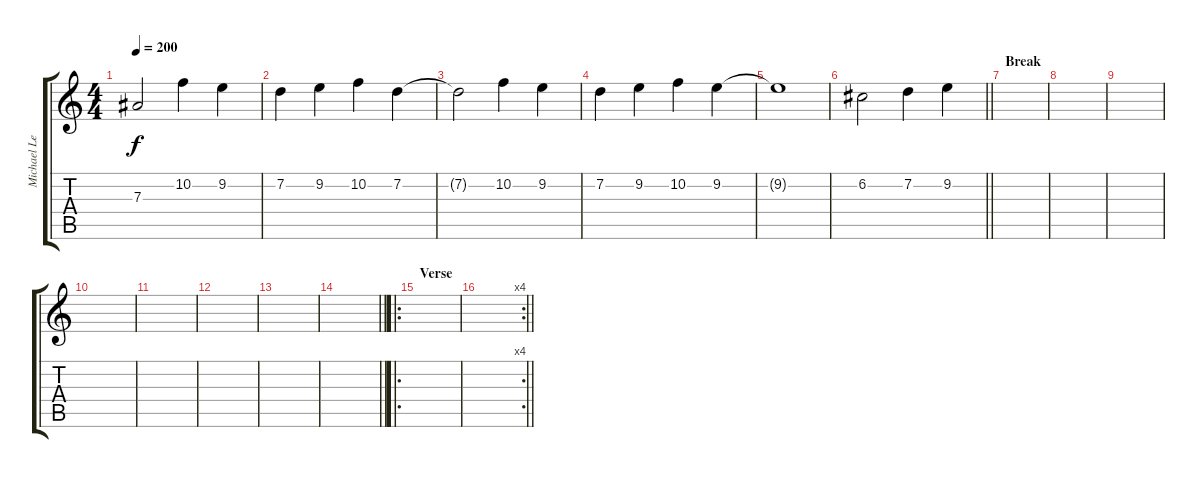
\track ("Michael Lead" "Michael Le") {instrument distortionguitar}
\staff {score tabs}
\tuning (C4 G3 Eb3 Bb2 F2 C2) {hide}
\ts (4 4)
\tempo 200
\clef g2
\ks c
7.3{t}.2{dy f} 10.2.4 9.2.4 |
7.2.4 9.2.4 10.2.4 7.2.4 |
7.2{t}.2 10.2.4 9.2.4 |
7.2.4 9.2.4 10.2.4 9.2.4 |
9.2{t}.1 |
\barLineRight lightlight
6.2.2 7.2.4 9.2.4 |
\section ("" "Break")
|
|
|
|
|
|
|
\barLineRight lightlight
|
\ro
\section ("" "Verse")
|
\rc 4
\barLineRight lightlight
